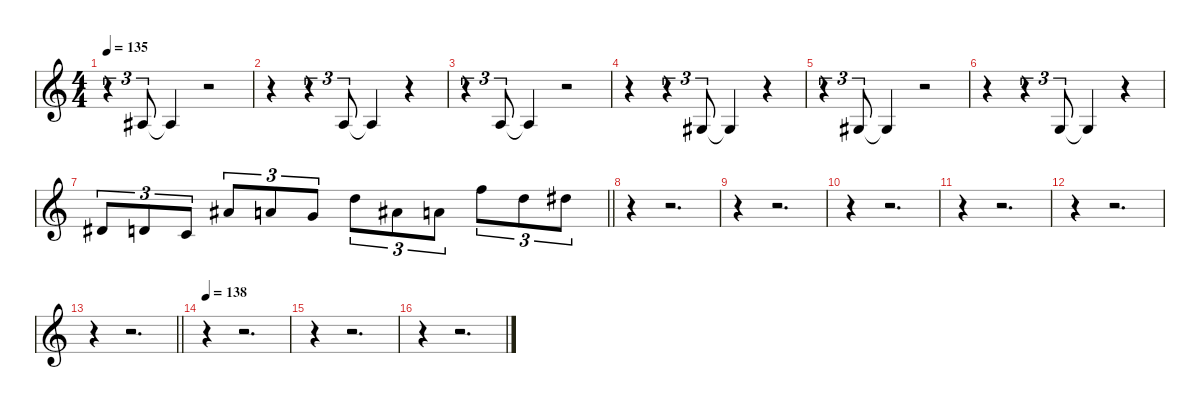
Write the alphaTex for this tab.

\defaultSystemsLayout 4
\hideDynamics
\bracketExtendMode nobrackets
\singleTrackTrackNamePolicy hidden
\multiTrackTrackNamePolicy hidden
\otherSystemsTrackNameOrientation horizontal
\track ("Jamie Meyer" "vln.") {instrument stringensemble2}
\staff {score}
\tuning (E4 C4 G3 C3 G2 C2)
\ts (4 4)
\tempo 135
\clef g2
\ks c
r.4{tu (3 2) dy f beam Down} 15.5{acc #}.8{tu (3 2) beam Up} 15.5{t acc #}.4{beam Up} r.2{beam Up} |
r.4{beam Down} r.4{tu (3 2) beam Down} 14.5.8{tu (3 2) beam Up} 14.5{t}.4{beam Up} r.4{beam Up} |
r.4{tu (3 2) beam Down} 14.5.8{tu (3 2) beam Up} 14.5{t}.4{beam Up} r.2{beam Up} |
r.4{beam Down} r.4{tu (3 2) beam Down} 13.5{acc #}.8{tu (3 2) beam Up} 13.5{t acc #}.4{beam Up} r.4{beam Up} |
r.4{tu (3 2) beam Down} 13.5{acc #}.8{tu (3 2) beam Up} 13.5{t acc #}.4{beam Up} r.2{beam Up} |
r.4{beam Down} r.4{tu (3 2) beam Down} 12.5.8{tu (3 2) beam Up} 12.5{t}.4{beam Up} r.4{beam Up} |
\barLineRight lightlight
15.4{acc #}.8{tu (3 2) instrument churchorgan beam Up} 14.4.8{tu (3 2) beam Up} 12.4.8{tu (3 2) beam Up} 15.3{acc #}.8{tu (3 2) beam Up} 14.3.8{tu (3 2) beam Up} 12.3.8{tu (3 2) beam Up} 14.2.8{tu (3 2) beam Down} 15.3{acc #}.8{tu (3 2) beam Down} 14.3.8{tu (3 2) beam Down} 17.2.8{tu (3 2) beam Down} 14.2.8{tu (3 2) beam Down} 15.2{acc #}.8{tu (3 2) beam Down} |
r.4{instrument stringensemble2 beam Down} r.2{d beam Down} |
r.4{beam Down} r.2{d beam Down} |
r.4{beam Down} r.2{d beam Down} |
r.4{beam Down} r.2{d beam Down} |
r.4{beam Down} r.2{d beam Down} |
\barLineRight lightlight
r.4{beam Down} r.2{d beam Down} |
\tempo 138
r.4{beam Down} r.2{d beam Down} |
r.4{beam Down} r.2{d beam Down} |
r.4{beam Down} r.2{d beam Down}
